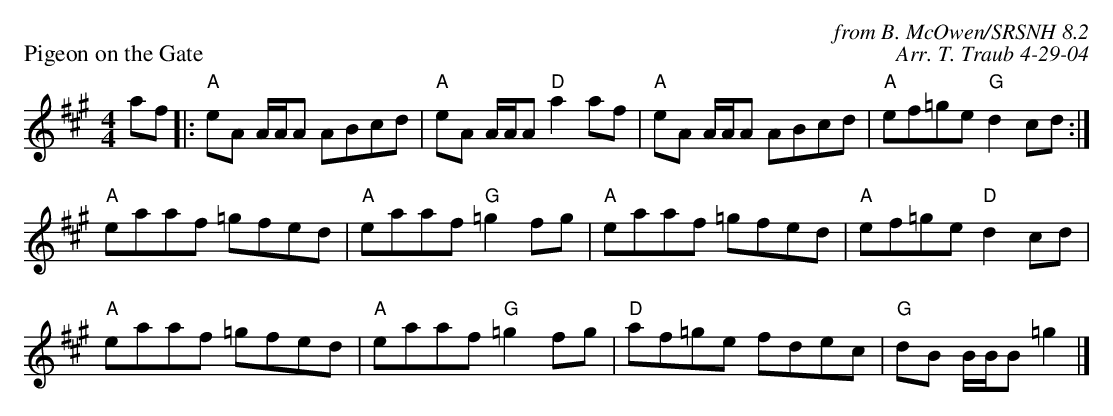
X:1
P: Pigeon on the Gate
C: from B. McOwen/SRSNH 8.2
C: Arr. T. Traub 4-29-04
M: 4/4
K: A
L: 1/8
af |: "A"eA A/A/A ABcd|"A"eA A/A/A "D"a2 af|"A"eA A/A/A ABcd|"A"ef=ge "G"d2 cd :|
"A"eaaf =gfed |"A"eaaf "G"=g2 fg|"A"eaaf =gfed|"A"ef=ge "D"d2 cd|
"A"eaaf =gfed |"A"eaaf "G"=g2 fg|"D"af=ge fdec|"G"dB B/B/B =g2 |]
